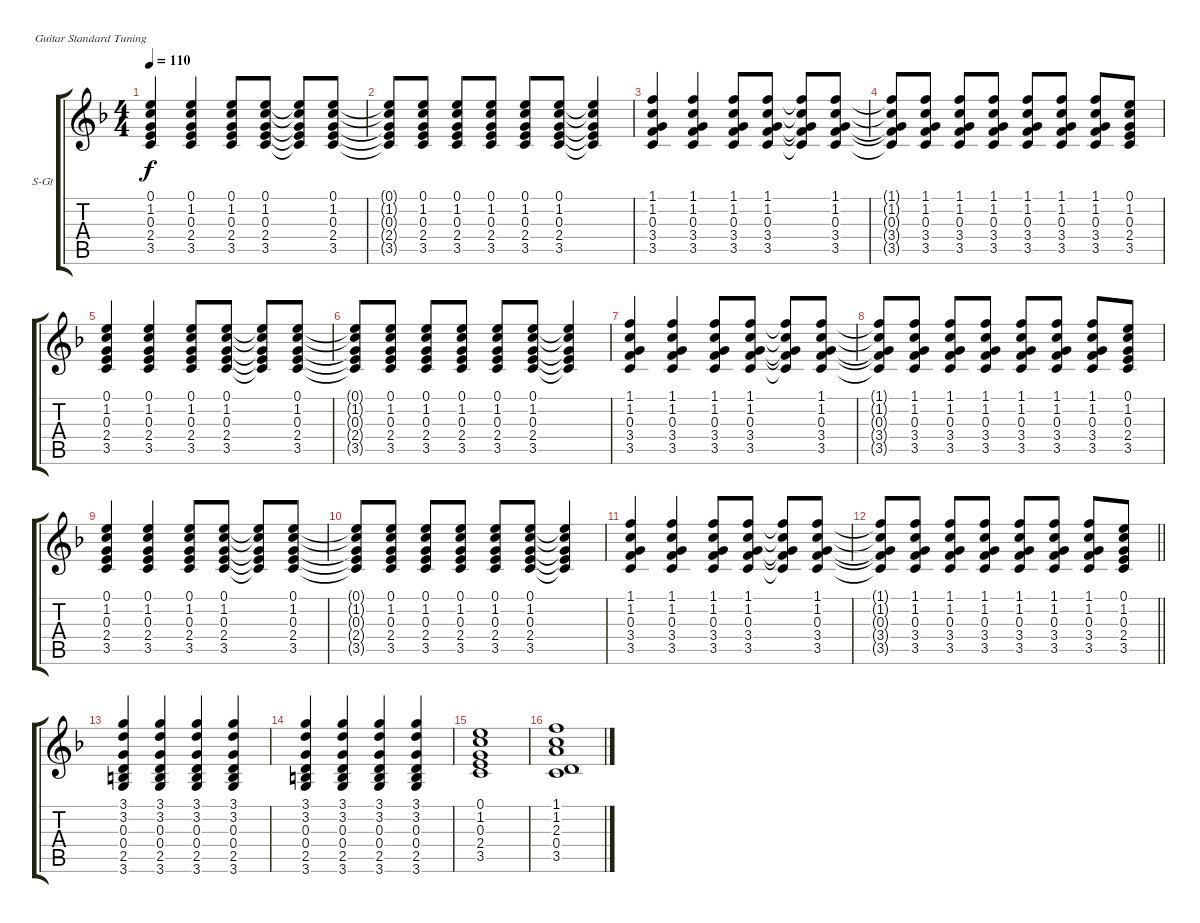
\defaultSystemsLayout 4
\bracketExtendMode groupsimilarinstruments
\firstSystemTrackNameOrientation horizontal
\otherSystemsTrackNameOrientation horizontal
\track ("Steel Guitar" "S-Gt") {instrument acousticguitarsteel}
\staff {score tabs}
\tuning (E4 B3 G3 D3 A2 E2)
\ts (4 4)
\tempo 110
\clef g2
\scale
0.39527
\ks f
(3.5 2.4 0.3 1.2 0.1).4{dy f} (3.5 2.4 0.3 1.2 0.1).4 (3.5 2.4 0.3 1.2 0.1).8 (3.5 2.4 0.3 1.2 0.1).8 (3.5{t} 2.4{t} 0.3{t} 1.2{t} 0.1{t}).8 (3.5 2.4 0.3 1.2 0.1).8 |
\scale
0.209459 (3.5{t} 2.4{t} 0.3{t} 1.2{t} 0.1{t}).8 (3.5 2.4 0.3 1.2 0.1).8 (3.5 2.4 0.3 1.2 0.1).8 (3.5 2.4 0.3 1.2 0.1).8 (3.5 2.4 0.3 1.2 0.1).8 (3.5 2.4 0.3 1.2 0.1).8 (3.5{t} 2.4{t} 0.3{t} 1.2{t} 0.1{t}).4 |
\scale
0.333333 (3.5 3.4 0.3 1.2 1.1).4 (3.5 3.4 0.3 1.2 1.1).4 (3.5 3.4 0.3 1.2 1.1).8 (3.5 3.4 0.3 1.2 1.1).8 (3.5{t} 3.4{t} 0.3{t} 1.2{t} 1.1{t}).8 (3.5 3.4 0.3 1.2 1.1).8 |
\scale
0.333333 (3.5{t} 3.4{t} 0.3{t} 1.2{t} 1.1{t}).8 (3.5 3.4 0.3 1.2 1.1).8 (3.5 3.4 0.3 1.2 1.1).8 (3.5 3.4 0.3 1.2 1.1).8 (3.5 3.4 0.3 1.2 1.1).8 (3.5 3.4 0.3 1.2 1.1).8 (3.5 3.4 0.3 1.2 1.1).8 (3.5 2.4 0.3 1.2 0.1).8 |
\scale
0.333333 (3.5 2.4 0.3 1.2 0.1).4 (3.5 2.4 0.3 1.2 0.1).4 (3.5 2.4 0.3 1.2 0.1).8 (3.5 2.4 0.3 1.2 0.1).8 (3.5{t} 2.4{t} 0.3{t} 1.2{t} 0.1{t}).8 (3.5 2.4 0.3 1.2 0.1).8 |
\scale
0.333333 (3.5{t} 2.4{t} 0.3{t} 1.2{t} 0.1{t}).8 (3.5 2.4 0.3 1.2 0.1).8 (3.5 2.4 0.3 1.2 0.1).8 (3.5 2.4 0.3 1.2 0.1).8 (3.5 2.4 0.3 1.2 0.1).8 (3.5 2.4 0.3 1.2 0.1).8 (3.5{t} 2.4{t} 0.3{t} 1.2{t} 0.1{t}).4 |
\scale
0.333333 (3.5 3.4 0.3 1.2 1.1).4 (3.5 3.4 0.3 1.2 1.1).4 (3.5 3.4 0.3 1.2 1.1).8 (3.5 3.4 0.3 1.2 1.1).8 (3.5{t} 3.4{t} 0.3{t} 1.2{t} 1.1{t}).8 (3.5 3.4 0.3 1.2 1.1).8 |
\scale
0.333333 (3.5{t} 3.4{t} 0.3{t} 1.2{t} 1.1{t}).8 (3.5 3.4 0.3 1.2 1.1).8 (3.5 3.4 0.3 1.2 1.1).8 (3.5 3.4 0.3 1.2 1.1).8 (3.5 3.4 0.3 1.2 1.1).8 (3.5 3.4 0.3 1.2 1.1).8 (3.5 3.4 0.3 1.2 1.1).8 (3.5 2.4 0.3 1.2 0.1).8 |
\scale
0.333333 (3.5 2.4 0.3 1.2 0.1).4 (3.5 2.4 0.3 1.2 0.1).4 (3.5 2.4 0.3 1.2 0.1).8 (3.5 2.4 0.3 1.2 0.1).8 (3.5{t} 2.4{t} 0.3{t} 1.2{t} 0.1{t}).8 (3.5 2.4 0.3 1.2 0.1).8 |
\scale
0.333333 (3.5{t} 2.4{t} 0.3{t} 1.2{t} 0.1{t}).8 (3.5 2.4 0.3 1.2 0.1).8 (3.5 2.4 0.3 1.2 0.1).8 (3.5 2.4 0.3 1.2 0.1).8 (3.5 2.4 0.3 1.2 0.1).8 (3.5 2.4 0.3 1.2 0.1).8 (3.5{t} 2.4{t} 0.3{t} 1.2{t} 0.1{t}).4 |
\scale
0.333333 (3.5 3.4 0.3 1.2 1.1).4 (3.5 3.4 0.3 1.2 1.1).4 (3.5 3.4 0.3 1.2 1.1).8 (3.5 3.4 0.3 1.2 1.1).8 (3.5{t} 3.4{t} 0.3{t} 1.2{t} 1.1{t}).8 (3.5 3.4 0.3 1.2 1.1).8 |
\scale
0.333333
\barLineRight lightlight
(3.5{t} 3.4{t} 0.3{t} 1.2{t} 1.1{t}).8 (3.5 3.4 0.3 1.2 1.1).8 (3.5 3.4 0.3 1.2 1.1).8 (3.5 3.4 0.3 1.2 1.1).8 (3.5 3.4 0.3 1.2 1.1).8 (3.5 3.4 0.3 1.2 1.1).8 (3.5 3.4 0.3 1.2 1.1).8 (3.5 2.4 0.3 1.2 0.1).8 |
\scale
0.333333 (3.6 2.5 0.4 0.3 3.2 3.1).4 (3.6 2.5 0.4 0.3 3.2 3.1).4 (3.6 2.5 0.4 0.3 3.2 3.1).4 (3.6 2.5 0.4 0.3 3.2 3.1).4 |
\scale
0.333333 (3.6 2.5 0.4 0.3 3.2 3.1).4 (3.6 2.5 0.4 0.3 3.2 3.1).4 (3.6 2.5 0.4 0.3 3.2 3.1).4 (3.6 2.5 0.4 0.3 3.2 3.1).4 |
\scale
0.333333 (3.5 2.4 0.3 1.2 0.1).1 |
\scale
0.333333 (3.5 0.4 2.3 1.2 1.1).1
